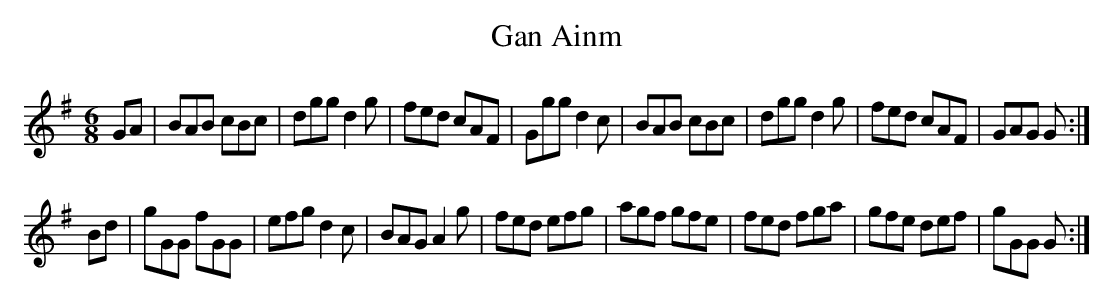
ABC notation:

X:1
T:Gan Ainm
M:6/8
K:G
GA|BAB cBc|dgg d2g|fed cAF|Ggg d2c|BAB cBc|dgg d2g|fed cAF|GAG G:|
Bd|gGG fGG|efg d2c|BAG A2g|fed efg|agf gfe|fed fga|gfe def|gGG G:|
